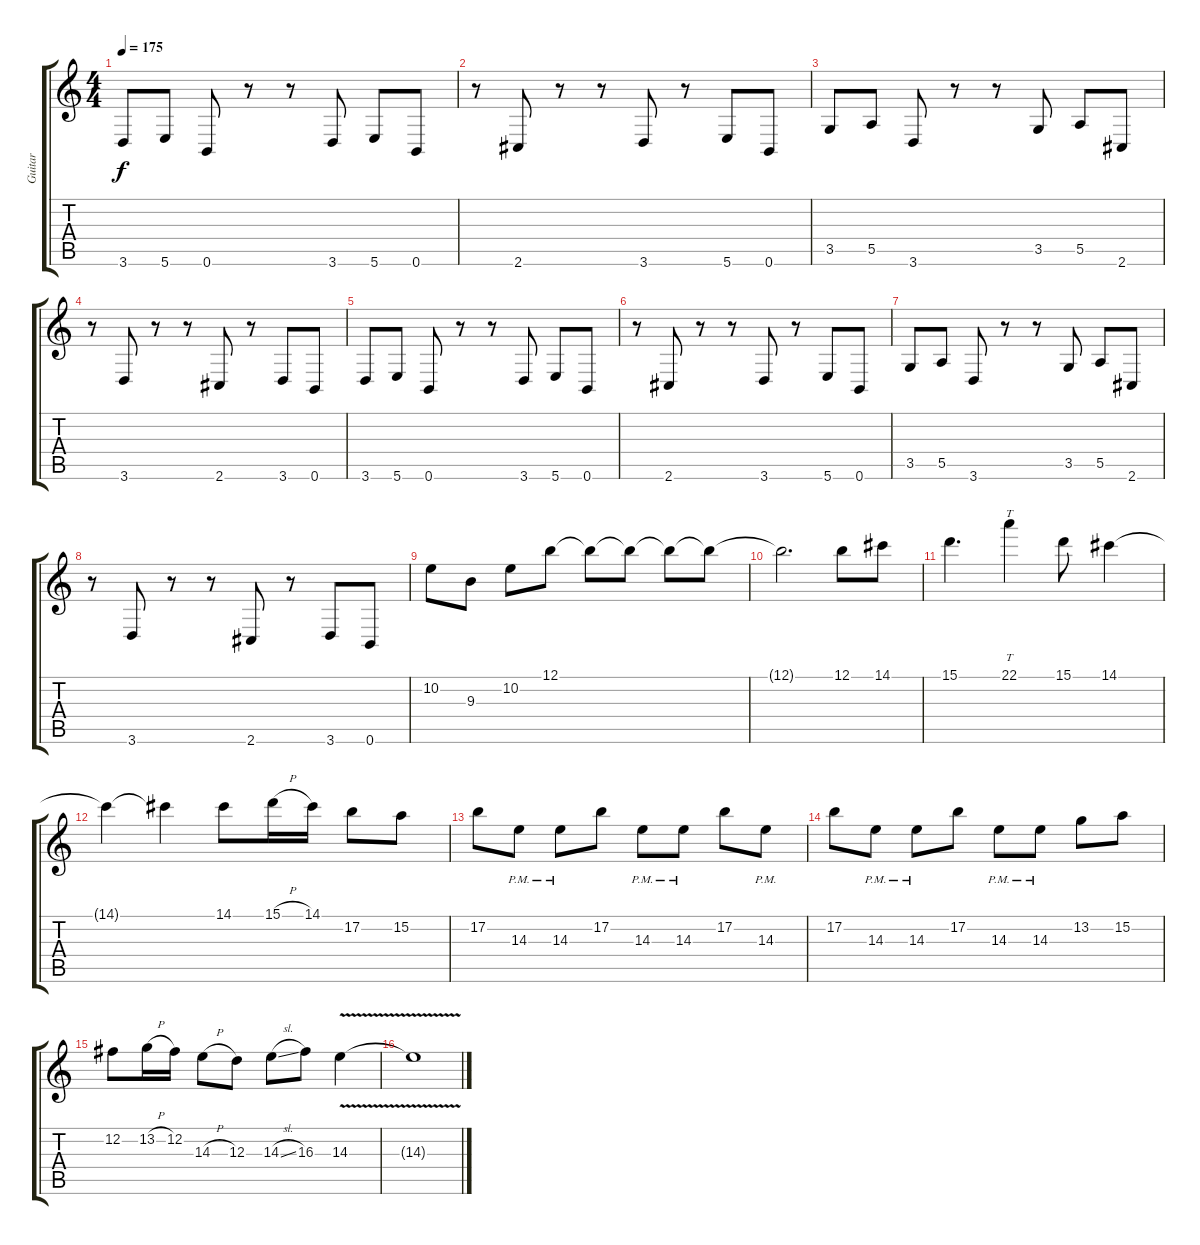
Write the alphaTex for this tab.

\track ("Guitar" "Guitar") {instrument distortionguitar}
\staff {score tabs}
\tuning (B3 Gb3 D3 A2 E2 B1) {hide}
\ts (4 4)
\tempo 175
\clef g2
\ks c
3.6.8{dy f} 5.6.8 0.6.8 r.8 r.8 3.6.8 5.6.8 0.6.8 |
r.8 2.6.8 r.8 r.8 3.6.8 r.8 5.6.8 0.6.8 |
3.5.8 5.5.8 3.6.8 r.8 r.8 3.5.8 5.5.8 2.6.8 |
r.8 3.6.8 r.8 r.8 2.6.8 r.8 3.6.8 0.6.8 |
3.6.8 5.6.8 0.6.8 r.8 r.8 3.6.8 5.6.8 0.6.8 |
r.8 2.6.8 r.8 r.8 3.6.8 r.8 5.6.8 0.6.8 |
3.5.8 5.5.8 3.6.8 r.8 r.8 3.5.8 5.5.8 2.6.8 |
r.8 3.6.8 r.8 r.8 2.6.8 r.8 3.6.8 0.6.8 |
10.2.8 9.3.8 10.2.8 12.1.8 12.1{t}.8 12.1{t}.8 12.1{t}.8 12.1{t}.8 |
12.1{t}.2{d} 12.1.8 14.1.8 |
15.1.4{d} 22.1.4{tt} 15.1.8 14.1.4 |
14.1{t}.4 14.1{t}.4 14.1.8 15.1{h}.16 14.1.16 17.2.8 15.2.8 |
17.2.8 14.3{pm}.8 14.3{pm}.8 17.2.8 14.3{pm}.8 14.3{pm}.8 17.2.8 14.3{pm}.8 |
17.2.8 14.3{pm}.8 14.3{pm}.8 17.2.8 14.3{pm}.8 14.3{pm}.8 13.2.8 15.2.8 |
12.2.8 13.2{h}.16 12.2.16 14.3{h}.8 12.3.8 14.3{sl}.8 16.3.8 14.3{v}.4 |
14.3{t}.1
